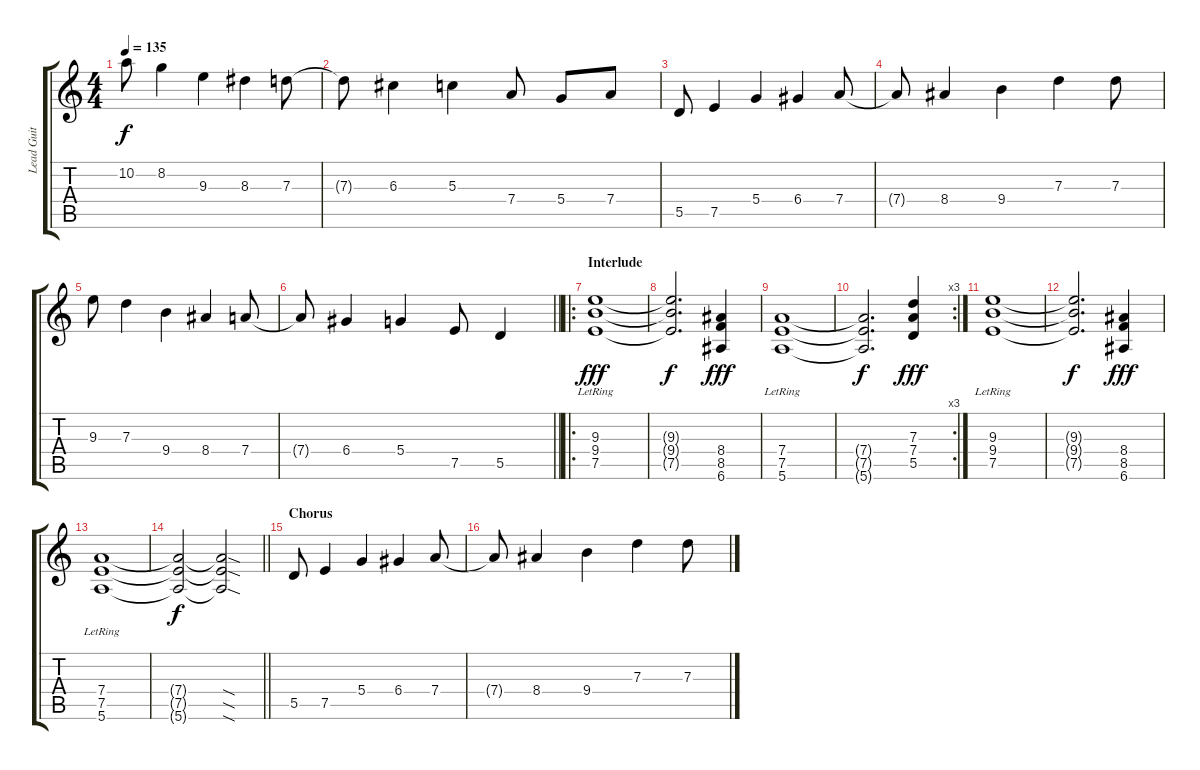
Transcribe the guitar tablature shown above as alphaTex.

\track ("Lead Guit" "Lead Guit") {instrument distortionguitar}
\staff {score tabs}
\tuning (E4 B3 G3 D3 A2 E2) {hide}
\ts (4 4)
\tempo 135
\clef g2
\ks c
10.2.8{dy f} 8.2.4 9.3.4 8.3.4 7.3.8 |
7.3{t}.8 6.3.4 5.3.4 7.4.8 5.4.8 7.4.8 |
5.5.8 7.5.4 5.4.4 6.4.4 7.4.8 |
7.4{t}.8 8.4.4 9.4.4 7.3.4 7.3.8 |
9.3.8 7.3.4 9.4.4 8.4.4 7.4.8 |
\barLineRight lightlight
7.4{t}.8 6.4.4 5.4.4 7.5.8 5.5.4 |
\ro
\section ("" "Interlude")
(9.3{lr} 9.4{lr} 7.5{lr}).1{dy fff} |
(9.3{t} 9.4{t} 7.5{t}).2{d dy f} (8.4 8.5 6.6).4{dy fff} |
(7.4{lr} 7.5{lr} 5.6{lr}).1 |
\rc 3
(7.4{t} 7.5{t} 5.6{t}).2{d dy f} (7.3 7.4 5.5).4{dy fff} |
(9.3{lr} 9.4{lr} 7.5{lr}).1 |
(9.3{t} 9.4{t} 7.5{t}).2{d dy f} (8.4 8.5 6.6).4{dy fff} |
(7.4{lr} 7.5{lr} 5.6{lr}).1 |
\barLineRight lightlight
(7.4{t} 7.5{t} 5.6{t}).2{dy f} (7.4{sod t} 7.5{sod t} 5.6{sod t}).2 |
\section ("" "Chorus")
5.5.8 7.5.4 5.4.4 6.4.4 7.4.8 |
7.4{t}.8 8.4.4 9.4.4 7.3.4 7.3.8
